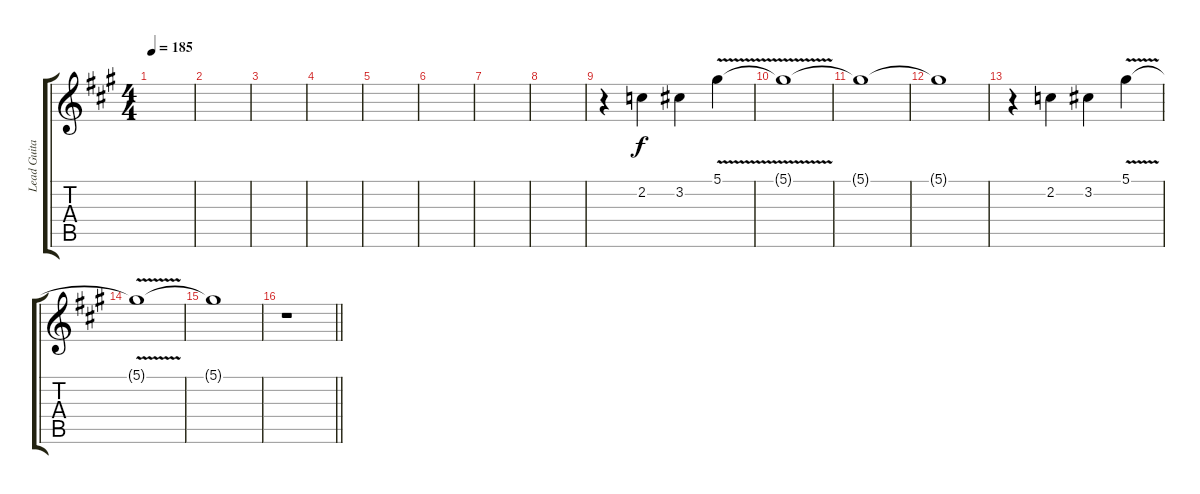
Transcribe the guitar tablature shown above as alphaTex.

\track ("Lead Guitar" "Lead Guita") {instrument distortionguitar}
\staff {score tabs}
\tuning (Eb4 Bb3 Gb3 Db3 Ab2 Db2) {hide}
\ts (4 4)
\tempo 185
\clef g2
\ks f#minor
|
|
|
|
|
|
|
|
r.4 2.2.4 3.2.4 5.1{v}.4 |
5.1{t}.1 |
5.1{t}.1 |
5.1{t}.1 |
r.4 2.2.4 3.2.4 5.1{v}.4 |
5.1{t}.1 |
5.1{t}.1 |
\barLineRight lightlight
r.1
